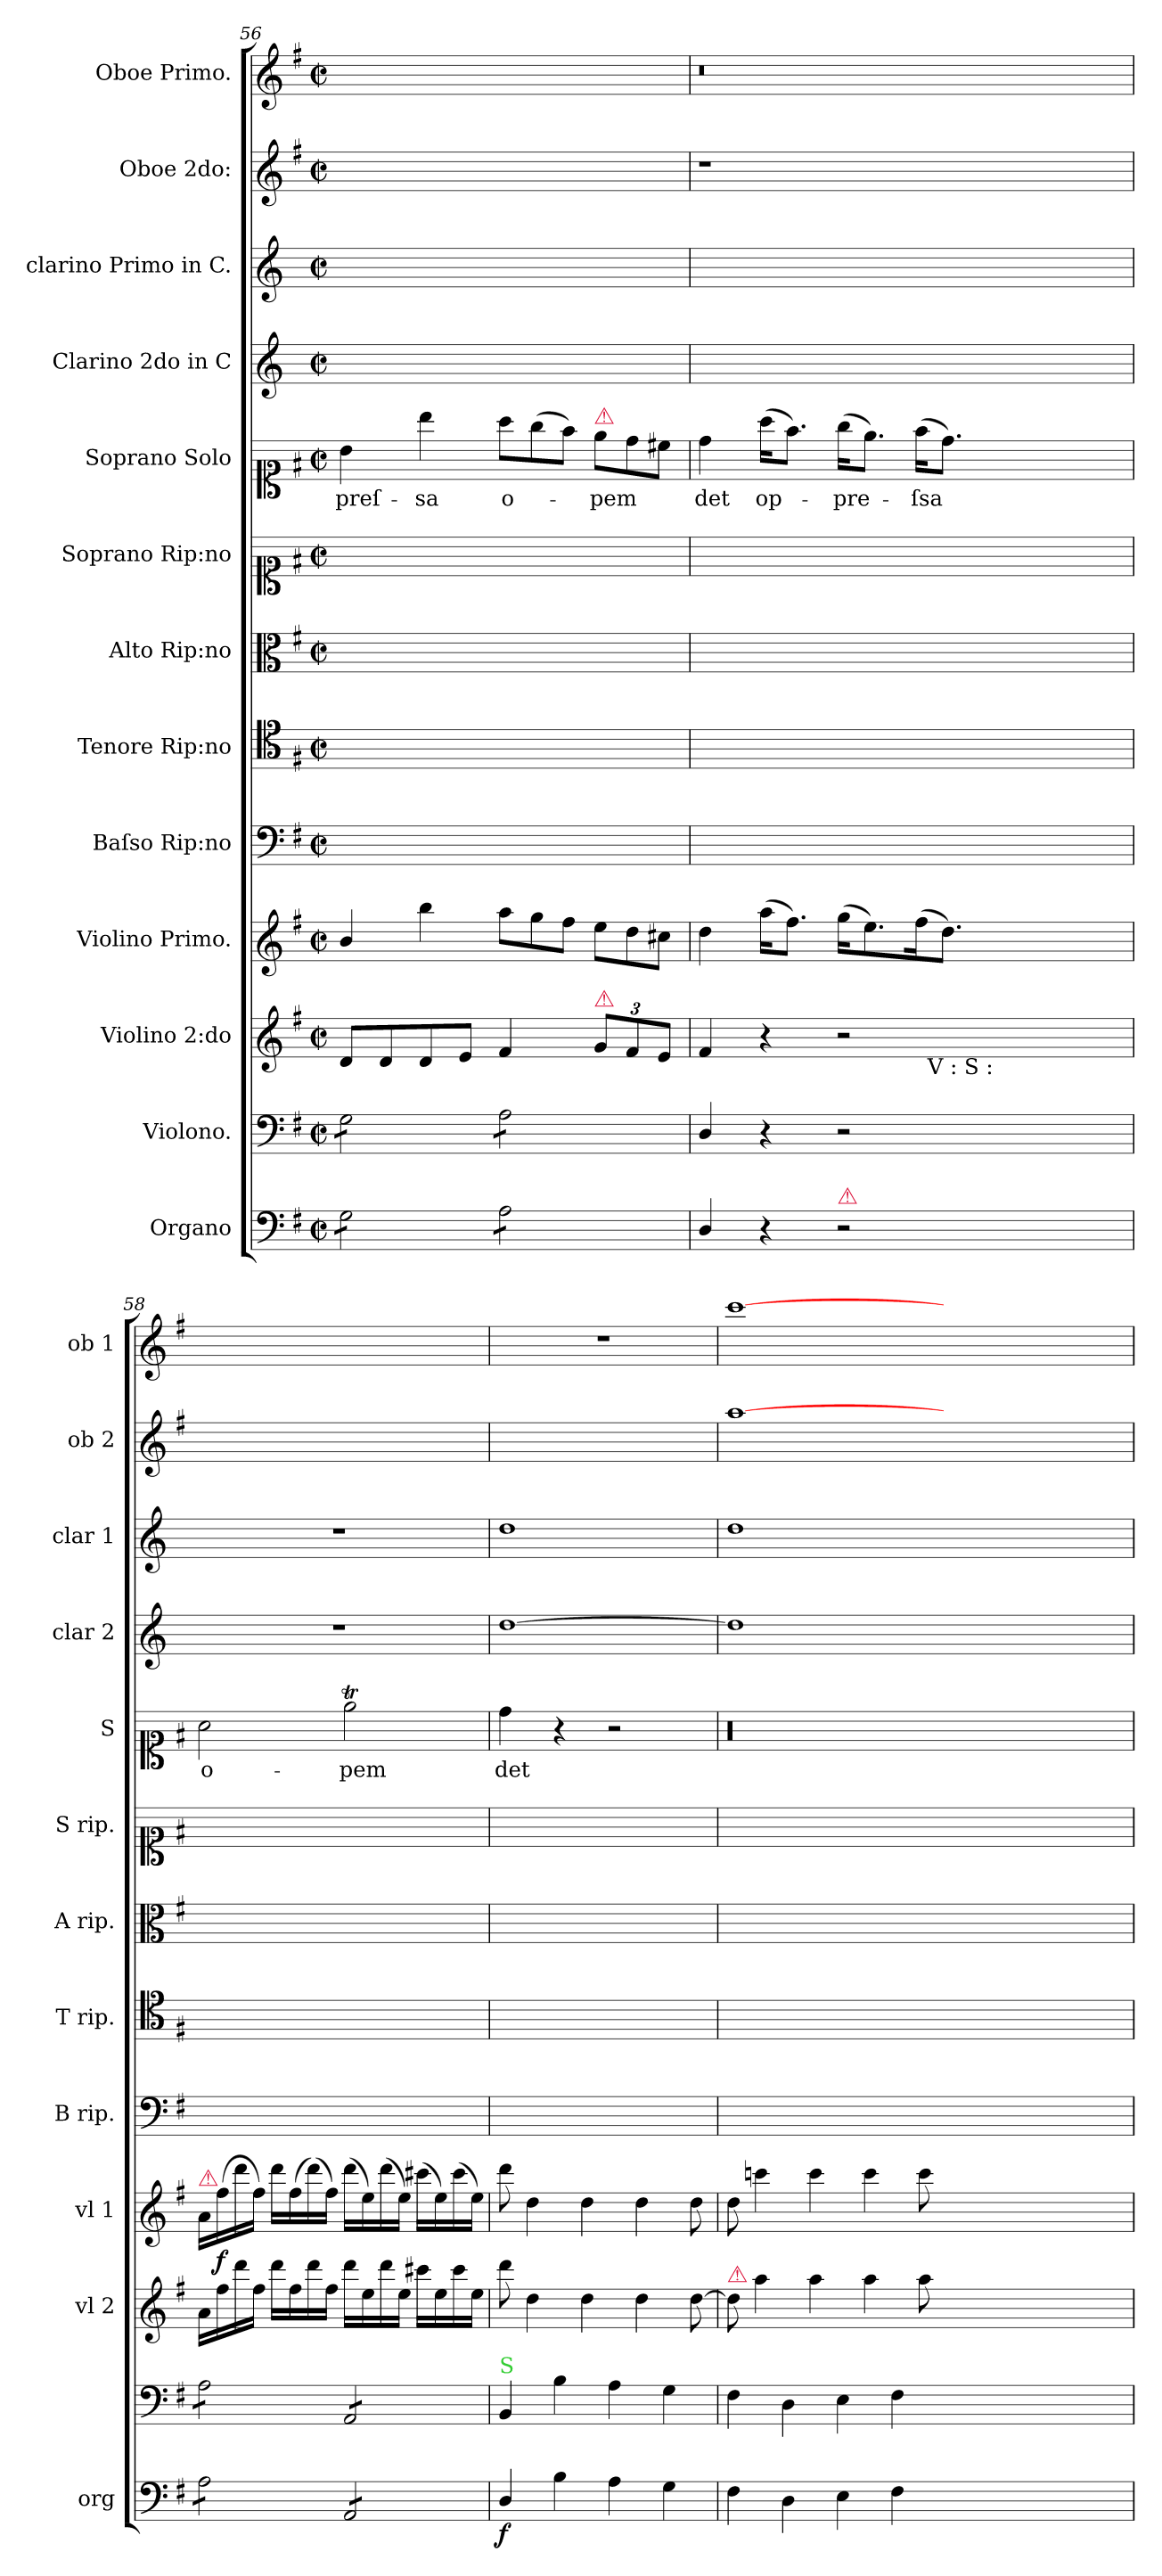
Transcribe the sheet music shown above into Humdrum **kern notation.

**kern	**dynam	**kern	**kern	**kern	**dynam	**kern	**kern	**kern	**kern	**kern	**text	**kern	**kern	**kern	**kern
*part13	*part13	*part12	*part11	*part10	*part10	*part9	*part8	*part7	*part6	*part5	*part5	*part4	*part3	*part2	*part1
*staff13	*staff13	*staff12	*staff11	*staff10	*staff10	*staff9	*staff8	*staff7	*staff6	*staff5	*staff5	*staff4	*staff3	*staff2	*staff1
*I"Organo	*	*I"Violono.	*I"Violino 2:do	*I"Violino Primo.	*	*I"Baſso Rip:no	*I"Tenore Rip:no	*I"Alto Rip:no	*I"Soprano Rip:no	*I"Soprano Solo	*	*I"Clarino 2do in C	*I"clarino Primo in C.	*I"Oboe 2do:	*I"Oboe Primo.
*I'org	*	*	*I'vl 2	*I'vl 1	*	*I'B rip.	*I'T rip.	*I'A rip.	*I'S rip.	*I'S	*	*I'clar 2	*I'clar 1	*I'ob 2	*I'ob 1
*clefF4	*	*clefF4	*clefG2	*clefG2	*	*clefF4	*clefC4	*clefC3	*clefC1	*clefC1	*	*clefG2	*clefG2	*clefG2	*clefG2
*k[f#]	*	*k[f#]	*k[f#]	*k[f#]	*	*k[f#]	*k[f#]	*k[f#]	*k[f#]	*k[f#]	*	*k[]	*k[]	*k[f#]	*k[f#]
*G:	*	*G:	*G:	*G:	*	*G:	*G:	*G:	*G:	*G:	*	*	*	*G:	*G:
*M2/2	*	*M2/2	*M2/2	*M2/2	*	*M2/2	*M2/2	*M2/2	*M2/2	*M2/2	*	*M2/2	*M2/2	*M2/2	*M2/2
*met(c|)	*	*met(c|)	*met(c|)	*met(c|)	*	*met(c|)	*met(c|)	*met(c|)	*met(c|)	*met(c|)	*	*met(c|)	*met(c|)	*met(c|)	*met(c|)
=56	=56	=56	=56	=56	=56	=56	=56	=56	=56	=56	=56	=56	=56	=56	=56
*tremolo	*	*	*	*	*	*	*	*	*	*	*	*	*	*	*
*	*	*tremolo	*	*	*	*	*	*	*	*	*	*	*	*	*
8G\L	.	8G\L	8d/L	4b/	.	1ryy	1ryy	1ryy	1ryy	4b\	-preſ-	1ryy	1ryy	1ryy	1ryy
8G\	.	8G\	8d/	.	.	.	.	.	.	.	.	.	.	.	.
8G\	.	8G\	8d/	4bb\	.	.	.	.	.	4bb\	-sa	.	.	.	.
8G\J	.	8G\J	8e/J	.	.	.	.	.	.	.	.	.	.	.	.
*	*	*	*	*Xtuplet	*	*	*	*	*	*Xtuplet	*	*	*	*	*
8A\L	.	8A\L	4f#/	12aa\L	.	.	.	.	.	12aa\L	o-	.	.	.	.
.	.	.	.	12gg\	.	.	.	.	.	(12gg\	.	.	.	.	.
8A\	.	8A\	.	.	.	.	.	.	.	.	.	.	.	.	.
.	.	.	.	12ff#\J	.	.	.	.	.	12ff#\J)	.	.	.	.	.
!	!	!	!	!	!	!	!	!	!	!LO:TX:a:color=crimson:t=⚠	!	!	!	!	!
!	!	!	!LO:TX:a:color=crimson:t=⚠	!	!	!	!	!	!	!	!	!	!	!	!
8A\	.	8A\	12g/L	12ee\L	.	.	.	.	.	12ee\L	-pem	.	.	.	.
.	.	.	12f#/	12dd\	.	.	.	.	.	12dd\	.	.	.	.	.
8A\J	.	8A\J	.	.	.	.	.	.	.	.	.	.	.	.	.
*	*	*Xtremolo	*	*	*	*	*	*	*	*	*	*	*	*	*
*Xtremolo	*	*	*	*	*	*	*	*	*	*	*	*	*	*	*
.	.	.	12e/J	12cc#X\J	.	.	.	.	.	12cc#X\J	.	.	.	.	.
=57	=57	=57	=57	=57	=57	=57	=57	=57	=57	=57	=57	=57	=57	=57	=57
4D/	.	4D/	4f#/	4dd\	.	1ryy	1ryy	1ryy	1ryy	4dd\	det	0ryy	0ryy	1r	0r
4r	.	4r	4r	(16aa\KL	.	.	.	.	.	(16aa\KL	op-	.	.	.	.
.	.	.	.	8.ff#\J)	.	.	.	.	.	8.ff#\J)	.	.	.	.	.
!LO:TX:a:color=crimson:t=⚠	!	!	!	!	!	!	!	!	!	!	!	!	!	!	!
2r	.	2r	2r	(16gg\KL	.	.	.	.	.	(16gg\KL	-pre-	.	.	.	.
.	.	.	.	8.ee\)	.	.	.	.	.	8.ee\J)	.	.	.	.	.
.	.	.	.	(16ff#\K	.	.	.	.	.	(16ff#\KL	-ſsa	.	.	.	.
.	.	.	.	8.dd\J)	.	.	.	.	.	8.dd\J)	.	.	.	.	.
!	!	!	!LO:TX:b:rj:t=V &colon; S &colon;	!	!	!	!	!	!	!	!	!	!	!	!
1ryy	.	1ryy	1ryy	1ryy	.	1ryy	1ryy	1ryy	1ryy	1ryy	.	.	.	1ryy	.
=58	=58	=58	=58	=58	=58	=58	=58	=58	=58	=58	=58	=58	=58	=58	=58
!	!	!	!	!LO:TX:a:color=crimson:t=⚠	!	!	!	!	!	!	!	!	!	!	!
*tremolo	*	*	*	*	*	*	*	*	*	*	*	*	*	*	*
*	*	*tremolo	*	*	*	*	*	*	*	*	*	*	*	*	*
8A\L	.	8A\L	16a\LL	16a/LL	.	1ryy	1ryy	1ryy	1ryy	2a\	o-	1r	1r	1ryy	1ryy
!	!	!	!	!	!LO:DY:b	!	!	!	!	!	!	!	!	!	!
.	.	.	16ff#\	(16ff#\	f	.	.	.	.	.	.	.	.	.	.
8A\	.	8A\	16ddd\	16ddd\	.	.	.	.	.	.	.	.	.	.	.
.	.	.	16ff#\JJ	16ff#\JJ)	.	.	.	.	.	.	.	.	.	.	.
8A\	.	8A\	16ddd\LL	16ddd\LL	.	.	.	.	.	.	.	.	.	.	.
.	.	.	16ff#\	(16ff#\	.	.	.	.	.	.	.	.	.	.	.
8A\J	.	8A\J	16ddd\	(16ddd\)	.	.	.	.	.	.	.	.	.	.	.
.	.	.	16ff#\JJ	16ff#\JJ)	.	.	.	.	.	.	.	.	.	.	.
8AA/L	.	8AA/L	16ddd\LL	(16ddd\LL	.	.	.	.	.	2eeT\	-pem	.	.	.	.
.	.	.	16ee\	16ee\)	.	.	.	.	.	.	.	.	.	.	.
8AA/	.	8AA/	16ddd\	(16ddd\	.	.	.	.	.	.	.	.	.	.	.
.	.	.	16ee\JJ	16ee\JJ)	.	.	.	.	.	.	.	.	.	.	.
8AA/	.	8AA/	16ccc#X\LL	(16ccc#X\LL	.	.	.	.	.	.	.	.	.	.	.
.	.	.	16ee\	16ee\)	.	.	.	.	.	.	.	.	.	.	.
8AA/J	.	8AA/J	16ccc#\	(16ccc#\	.	.	.	.	.	.	.	.	.	.	.
*	*	*Xtremolo	*	*	*	*	*	*	*	*	*	*	*	*	*
*Xtremolo	*	*	*	*	*	*	*	*	*	*	*	*	*	*	*
.	.	.	16ee\JJ	16ee\JJ)	.	.	.	.	.	.	.	.	.	.	.
=59	=59	=59	=59	=59	=59	=59	=59	=59	=59	=59	=59	=59	=59	=59	=59
!	!	!LO:TX:a:color=limegreen:t=S	!	!	!	!	!	!	!	!	!	!	!	!	!
4D/	f	4BB/	8ddd\	8ddd\	.	1ryy	1ryy	1ryy	1ryy	4dd\	det	[1dd\	1dd\	1ryy	1r
.	.	.	4dd\	4dd\	.	.	.	.	.	.	.	.	.	.	.
4B\	.	4B\	.	.	.	.	.	.	.	4r	.	.	.	.	.
.	.	.	4dd\	4dd\	.	.	.	.	.	.	.	.	.	.	.
4A\	.	4A\	.	.	.	.	.	.	.	2r	.	.	.	.	.
.	.	.	4dd\	4dd\	.	.	.	.	.	.	.	.	.	.	.
4G\	.	4G\	.	.	.	.	.	.	.	.	.	.	.	.	.
.	.	.	[8dd\	8dd\	.	.	.	.	.	.	.	.	.	.	.
=60	=60	=60	=60	=60	=60	=60	=60	=60	=60	=60	=60	=60	=60	=60	=60
!	!	!	!LO:TX:a:color=crimson:t=⚠	!	!	!	!	!	!	!	!	!	!	!	!
4F#\	.	4F#\	8dd\]	8dd\	.	1ryy	1ryy	1ryy	1ryy	00r	.	1dd\]	1dd\	[1aa\	[1ccc\
.	.	.	4aa\	4cccn\	.	.	.	.	.	.	.	.	.	.	.
4D\	.	4D\	.	.	.	.	.	.	.	.	.	.	.	.	.
.	.	.	4aa\	4ccc\	.	.	.	.	.	.	.	.	.	.	.
4E\	.	4E\	.	.	.	.	.	.	.	.	.	.	.	.	.
.	.	.	4aa\	4ccc\	.	.	.	.	.	.	.	.	.	.	.
4F#\	.	4F#\	.	.	.	.	.	.	.	.	.	.	.	.	.
.	.	.	8aa\	8ccc\	.	.	.	.	.	.	.	.	.	.	.
0.ryy	.	0.ryy	0.ryy	0.ryy	.	0.ryy	0.ryy	0.ryy	0.ryy	.	.	0.ryy	0.ryy	0.ryy	0.ryy
=	=	=	=	=	=	=	=	=	=	=	=	=	=	=	=
*-	*-	*-	*-	*-	*-	*-	*-	*-	*-	*-	*-	*-	*-	*-	*-
